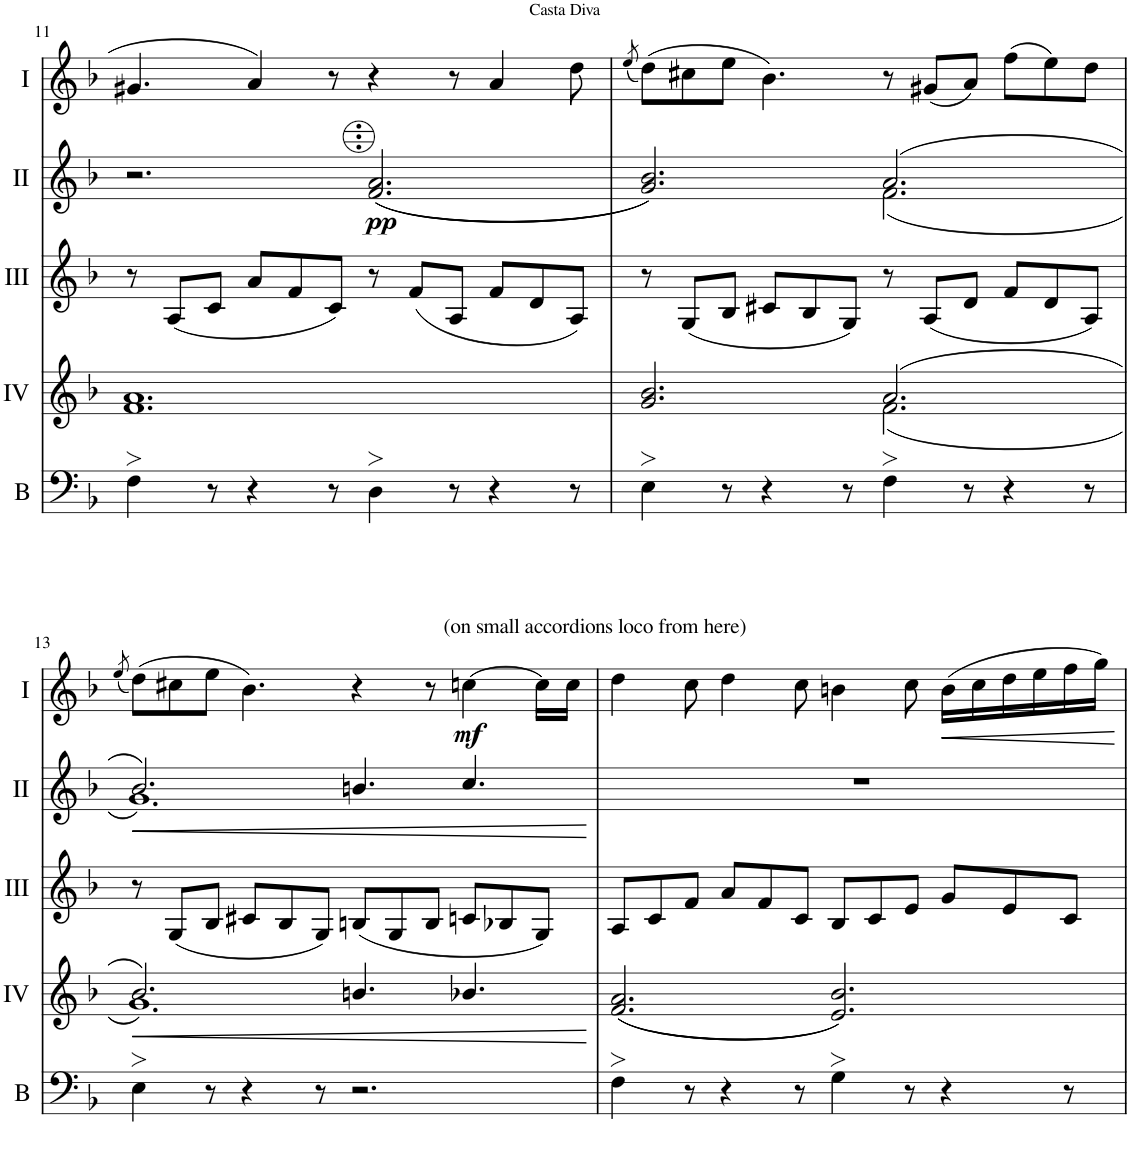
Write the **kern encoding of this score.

**kern	**kern	**dynam	**kern	**kern	**dynam	**kern	**dynam
*part5	*part4	*part4	*part3	*part2	*part2	*part1	*part1
*staff5	*staff4	*staff4	*staff3	*staff2	*staff2	*staff1	*staff1
*I"Basson	*I"Acc. 4	*	*I"Acc. 3	*I"Acc. 2	*	*I"Acc. 1	*
*I'B	*	*	*	*	*	*	*
!!LO:PB:g=z
*clefF4	*clefG2	*	*clefG2	*clefG2	*	*clefG2	*
*Trd7c12	*Trd7c12	*	*	*	*	*	*
*k[b-]	*k[b-]	*	*k[b-]	*k[b-]	*	*k[b-]	*
*M12/8	*M12/8	*	*M12/8	*M12/8	*	*M12/8	*
=11	=11	=11	=11	=11	=11	=11	=11
4F>\	1.f 1.a	.	8r	2.r	.	4.g#X/	.
.	.	.	(8A/L	.	.	.	.
8r	.	.	8c/J	.	.	.	.
4r	.	.	8a/L	.	.	4a/	.
.	.	.	8f/	.	.	.	.
8r	.	.	8c/J)	.	.	8r	.
!	!	!	!	!	!LO:DY:b	!	!
4D>\	.	.	8r	((2.f/ 2.a/	pp	4r	.
.	.	.	(8f/L	.	.	.	.
8r	.	.	8A/J	.	.	8r	.
4r	.	.	8f/L	.	.	4a/	.
.	.	.	8d/	.	.	.	.
8r	.	.	8A/J)	.	.	8dd\	.
=12	=12	=12	=12	=12	=12	=12	=12
.	.	.	.	.	.	(8qee/	.
*	*^	*	*	*^	*	*	*
4E>\	2.g/ 2.b-/	2.ryy	.	8r	2.g/ 2.b-/))	2.ryy	.	(8dd\L)	.
.	.	.	.	(8G/L	.	.	.	8cc#X\	.
8r	.	.	.	8B-/J	.	.	.	8ee\J	.
4r	.	.	.	8c#X/L	.	.	.	4.b-\)	.
.	.	.	.	8B-/	.	.	.	.	.
8r	.	.	.	8G/J)	.	.	.	.	.
4F>\	(2.a/	(2.f\	.	8r	(2.a/	(2.f\	.	8r	.
.	.	.	.	(8A/L	.	.	.	(8g#X/L	.
8r	.	.	.	8d/J	.	.	.	8a/J)	.
4r	.	.	.	8f/L	.	.	.	(8ff\L	.
.	.	.	.	8d/	.	.	.	8ee\)	.
8r	.	.	.	8A/J)	.	.	.	8dd\J	.
!!LO:LB:g=z
=13	=13	=13	=13	=13	=13	=13	=13	=13	=13
.	.	.	.	.	.	.	.	(8qee/	.
!	!	!	!LO:HP:b	!	!	!	!LO:HP:b	!	!
4E>\	2.b-/)	1.g)	<	8r	2.b-/)	1.g)	<	(8dd\L)	.
.	.	.	.	(8G/L	.	.	.	8cc#X\	.
8r	.	.	.	8B-/J	.	.	.	8ee\J	.
4r	.	.	.	8c#X/L	.	.	.	4.b-\)	.
.	.	.	.	8B-/	.	.	.	.	.
8r	.	.	.	8G/J)	.	.	.	.	.
2.r	4.bn/	.	.	(8Bn/L	4.bn/	.	.	4r	.
.	.	.	.	8G/	.	.	.	.	.
.	.	.	.	8B/J	.	.	.	8r	.
!	!	!	!	!	!	!	!	!LO:TX:a:t=(on small accordions loco from here)	!
!	!	!	!	!	!	!	!	!	!LO:DY:b
.	4.b-X/	.	.	8cn/L	4.cc/	.	.	[4ccn\	mf
.	.	.	.	8B-X/	.	.	.	.	.
.	.	.	.	8G/J)	.	.	.	16cc\LL]	.
.	.	.	.	.	.	.	.	16cc\JJ	.
*	*v	*v	*	*	*v	*v	*	*	*
.	.	[	.	.	[	.	.
=14	=14	=14	=14	=14	=14	=14	=14
4F>\	((2.f/ 2.a/	.	8A/L	1.r	.	4dd\	.
.	.	.	8c/	.	.	.	.
8r	.	.	8f/J	.	.	8cc\	.
4r	.	.	8a/L	.	.	4dd\	.
.	.	.	8f/	.	.	.	.
8r	.	.	8c/J	.	.	8cc\	.
4G>\	2.e/ 2.b-/))	.	8B-/L	.	.	4bn\	.
.	.	.	8c/	.	.	.	.
8r	.	.	8e/J	.	.	8cc\	.
!	!	!	!	!	!	!	!LO:HP:b
4r	.	.	8g/L	.	.	(16b\LL	<
.	.	.	.	.	.	16cc\	.
.	.	.	8e/	.	.	16dd\	.
.	.	.	.	.	.	16ee\	.
8r	.	.	8c/J	.	.	16ff\	.
.	.	.	.	.	.	16gg\JJ)	.
.	.	.	.	.	.	.	[
=	=	=	=	=	=	=	=
*-	*-	*-	*-	*-	*-	*-	*-
